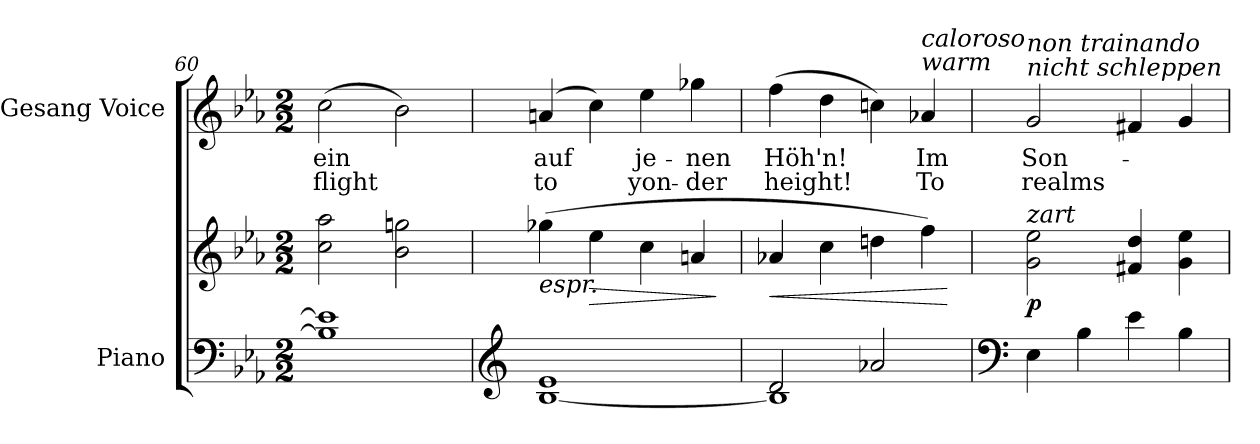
**kern	**kern	**dynam	**kern	**text	**text
*part2	*part2	*part2	*part1	*part1	*part1
*staff3	*staff2	*staff2/3	*staff1	*staff1	*staff1
*I"Piano	*	*	*I"Gesang Voice	*	*
*I'Pno	*	*	*	*	*
!!LO:LB:g=z
*clefF4	*clefG2	*	*clefG2	*	*
*k[b-e-a-]	*k[b-e-a-]	*	*k[b-e-a-]	*	*
*M2/2	*M2/2	*	*M2/2	*	*
=60	=60	=60	=60	=60	=60
!	!	!	!	!LO:LY:b	!LO:LY:b
1B-] 1e-]	2cc\ 2aa-\	.	(>2cc\	ein	flight
.	2b-\ 2ggn\	.	2b-\)	.	.
=61	=61	=61	=61	=61	=61
*clefG2	*	*	*	*	*
!	!LO:TX:b:i:t=espr.	!	!	!	!
!	!	!	!	!LO:LY:b	!LO:LY:b
[1B- 1e-	(>4gg-X\	.	(>4an/	auf	to
!	!	!LO:HP:b	!	!	!
.	4ee-\	>	4cc\)	.	.
!	!	!	!	!LO:LY:b	!LO:LY:b
.	4cc\	.	4ee-\	je-	yon-
!	!	!	!	!LO:LY:b	!LO:LY:b
.	4an/	.	4gg-X\	-nen	-der
.	.	]	.	.	.
=62	=62	=62	=62	=62	=62
*^	*	*	*	*	*
!	!	!	!LO:HP:b	!	!LO:LY:b	!LO:LY:b
2d/	1B-]	4a-X/	<	(>4ff\	Höh'n!	height!
.	.	4cc\	.	4dd\	.	.
2a-X/	.	4ddn\	.	4ccn\)	.	.
!	!	!	!	!LO:TX:a:i:t=warm	!	!
!	!	!	!	!LO:TX:a:i:t=caloroso	!	!
!	!	!	!	!	!LO:LY:b	!LO:LY:b
.	.	4ff\)	.	4a-X/	Im	To
*v	*v	*	*	*	*	*
.	.	[	.	.	.
=63	=63	=63	=63	=63	=63
*clefF4	*	*	*	*	*
!	!	!	!LO:TX:a:i:t=nicht schleppen	!	!
!	!	!	!LO:TX:a:i:t=non trainando	!	!
!	!LO:TX:a:i:t=zart	!	!	!	!
!	!	!LO:DY:b	!	!LO:LY:b	!LO:LY:b
4E-\	2g\ 2ee-\	p	2g/	Son-	realms
4B-\	.	.	.	.	.
4e-\	4f#X/ 4dd/	.	4f#X/	.	.
4B-\	4g\ 4ee-\	.	4g/	.	.
=	=	=	=	=	=
*-	*-	*-	*-	*-	*-
